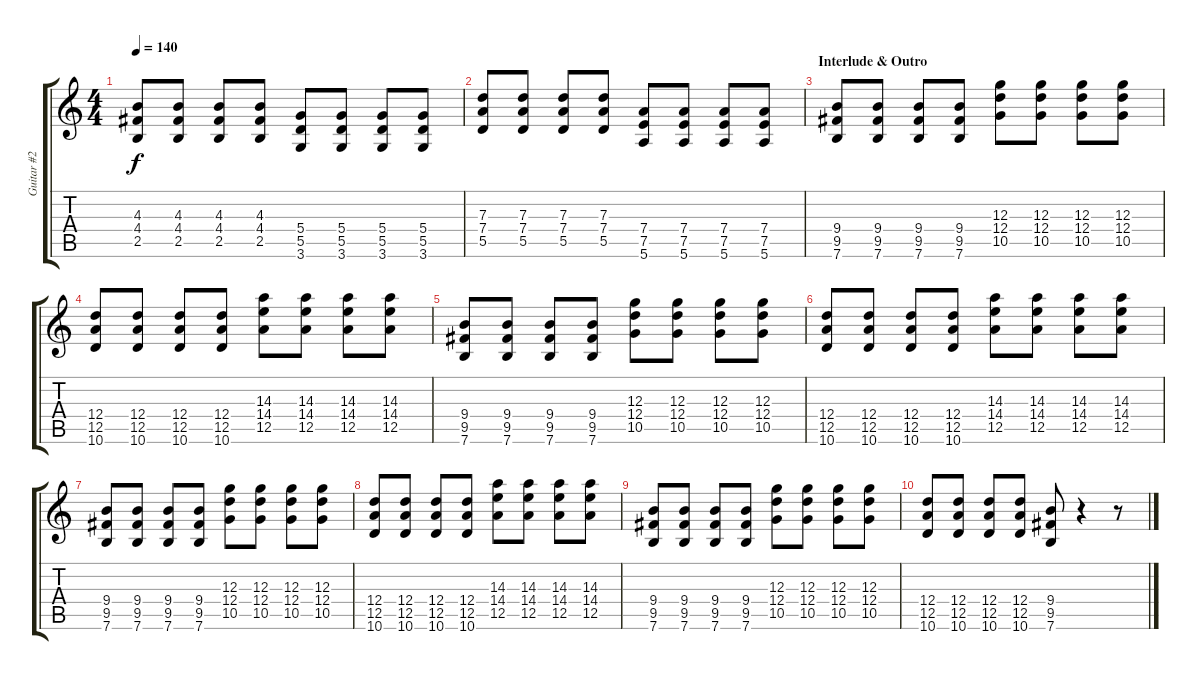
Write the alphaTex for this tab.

\track ("Guitar #2" "Guitar #2") {instrument overdrivenguitar}
\staff {score tabs}
\tuning (E4 B3 G3 D3 A2 E2) {hide}
\ts (4 4)
\tempo 140
\clef g2
\ks c
(4.3 4.4 2.5).8{dy f} (4.3 4.4 2.5).8 (4.3 4.4 2.5).8 (4.3 4.4 2.5).8 (5.4 5.5 3.6).8 (5.4 5.5 3.6).8 (5.4 5.5 3.6).8 (5.4 5.5 3.6).8 |
(7.3 7.4 5.5).8 (7.3 7.4 5.5).8 (7.3 7.4 5.5).8 (7.3 7.4 5.5).8 (7.4 7.5 5.6).8 (7.4 7.5 5.6).8 (7.4 7.5 5.6).8 (7.4 7.5 5.6).8 |
\section ("" "Interlude & Outro")
(9.4 9.5 7.6).8 (9.4 9.5 7.6).8 (9.4 9.5 7.6).8 (9.4 9.5 7.6).8 (12.3 12.4 10.5).8 (12.3 12.4 10.5).8 (12.3 12.4 10.5).8 (12.3 12.4 10.5).8 |
(12.4 12.5 10.6).8 (12.4 12.5 10.6).8 (12.4 12.5 10.6).8 (12.4 12.5 10.6).8 (14.3 14.4 12.5).8 (14.3 14.4 12.5).8 (14.3 14.4 12.5).8 (14.3 14.4 12.5).8 |
(9.4 9.5 7.6).8 (9.4 9.5 7.6).8 (9.4 9.5 7.6).8 (9.4 9.5 7.6).8 (12.3 12.4 10.5).8 (12.3 12.4 10.5).8 (12.3 12.4 10.5).8 (12.3 12.4 10.5).8 |
(12.4 12.5 10.6).8 (12.4 12.5 10.6).8 (12.4 12.5 10.6).8 (12.4 12.5 10.6).8 (14.3 14.4 12.5).8 (14.3 14.4 12.5).8 (14.3 14.4 12.5).8 (14.3 14.4 12.5).8 |
(9.4 9.5 7.6).8 (9.4 9.5 7.6).8 (9.4 9.5 7.6).8 (9.4 9.5 7.6).8 (12.3 12.4 10.5).8 (12.3 12.4 10.5).8 (12.3 12.4 10.5).8 (12.3 12.4 10.5).8 |
(12.4 12.5 10.6).8 (12.4 12.5 10.6).8 (12.4 12.5 10.6).8 (12.4 12.5 10.6).8 (14.3 14.4 12.5).8 (14.3 14.4 12.5).8 (14.3 14.4 12.5).8 (14.3 14.4 12.5).8 |
(9.4 9.5 7.6).8 (9.4 9.5 7.6).8 (9.4 9.5 7.6).8 (9.4 9.5 7.6).8 (12.3 12.4 10.5).8 (12.3 12.4 10.5).8 (12.3 12.4 10.5).8 (12.3 12.4 10.5).8 |
(12.4 12.5 10.6).8 (12.4 12.5 10.6).8 (12.4 12.5 10.6).8 (12.4 12.5 10.6).8 (9.4 9.5 7.6).8 r.4 r.8
